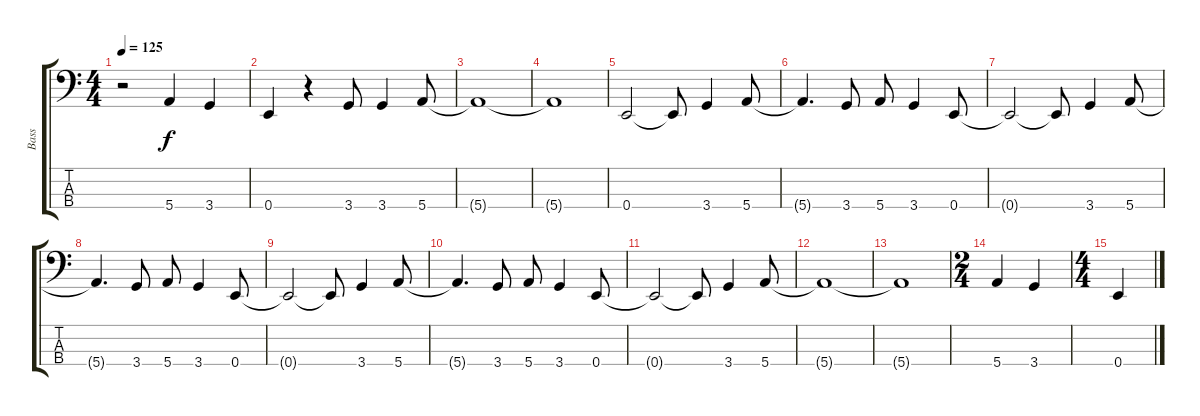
\track ("Bass" "Bass") {instrument electricbassfinger}
\staff {score tabs}
\tuning (G2 D2 A1 E1) {hide}
\ts (4 4)
\tempo 125
\clef f4
\ks c
r.2{dy f instrument electricbassfinger} 5.4.4 3.4.4 |
0.4.4 r.4 3.4.8 3.4.4 5.4.8 |
5.4{t}.1 |
5.4{t}.1 |
0.4.2 0.4{t}.8 3.4.4 5.4.8 |
5.4{t}.4{d} 3.4.8 5.4.8 3.4.4 0.4.8 |
0.4{t}.2 0.4{t}.8 3.4.4 5.4.8 |
5.4{t}.4{d} 3.4.8 5.4.8 3.4.4 0.4.8 |
0.4{t}.2 0.4{t}.8 3.4.4 5.4.8 |
5.4{t}.4{d} 3.4.8 5.4.8 3.4.4 0.4.8 |
0.4{t}.2 0.4{t}.8 3.4.4 5.4.8 |
5.4{t}.1 |
5.4{t}.1 |
\ts (2 4)
5.4.4 3.4.4 |
\ts (4 4)
0.4.4
